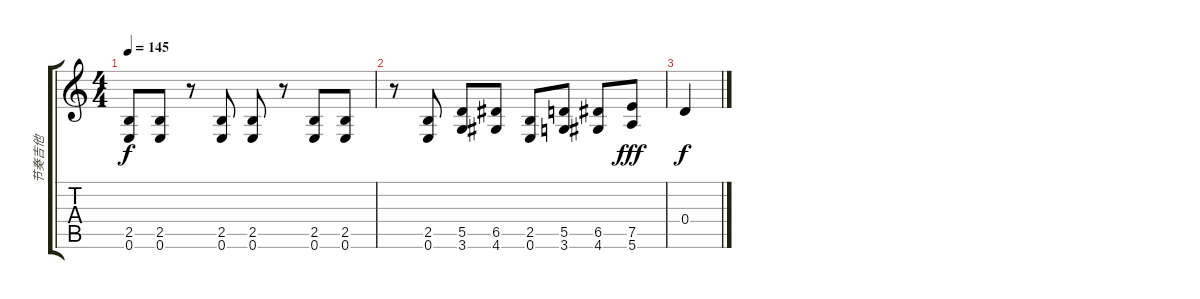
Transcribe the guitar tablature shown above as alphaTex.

\track ("节奏吉他" "节奏吉他") {instrument distortionguitar}
\staff {score tabs}
\tuning (E4 B3 G3 D3 A2 E2) {hide}
\ts (4 4)
\tempo 145
\clef g2
\ks c
(2.5 0.6).8{dy f} (2.5 0.6).8 r.8 (2.5 0.6).8 (2.5 0.6).8 r.8 (2.5 0.6).8 (2.5 0.6).8 |
r.8 (2.5 0.6).8 (5.5 3.6).8 (6.5 4.6).8 (2.5 0.6).8 (5.5 3.6).8 (6.5 4.6).8 (7.5 5.6).8{dy fff} |
0.4.4{dy f}
